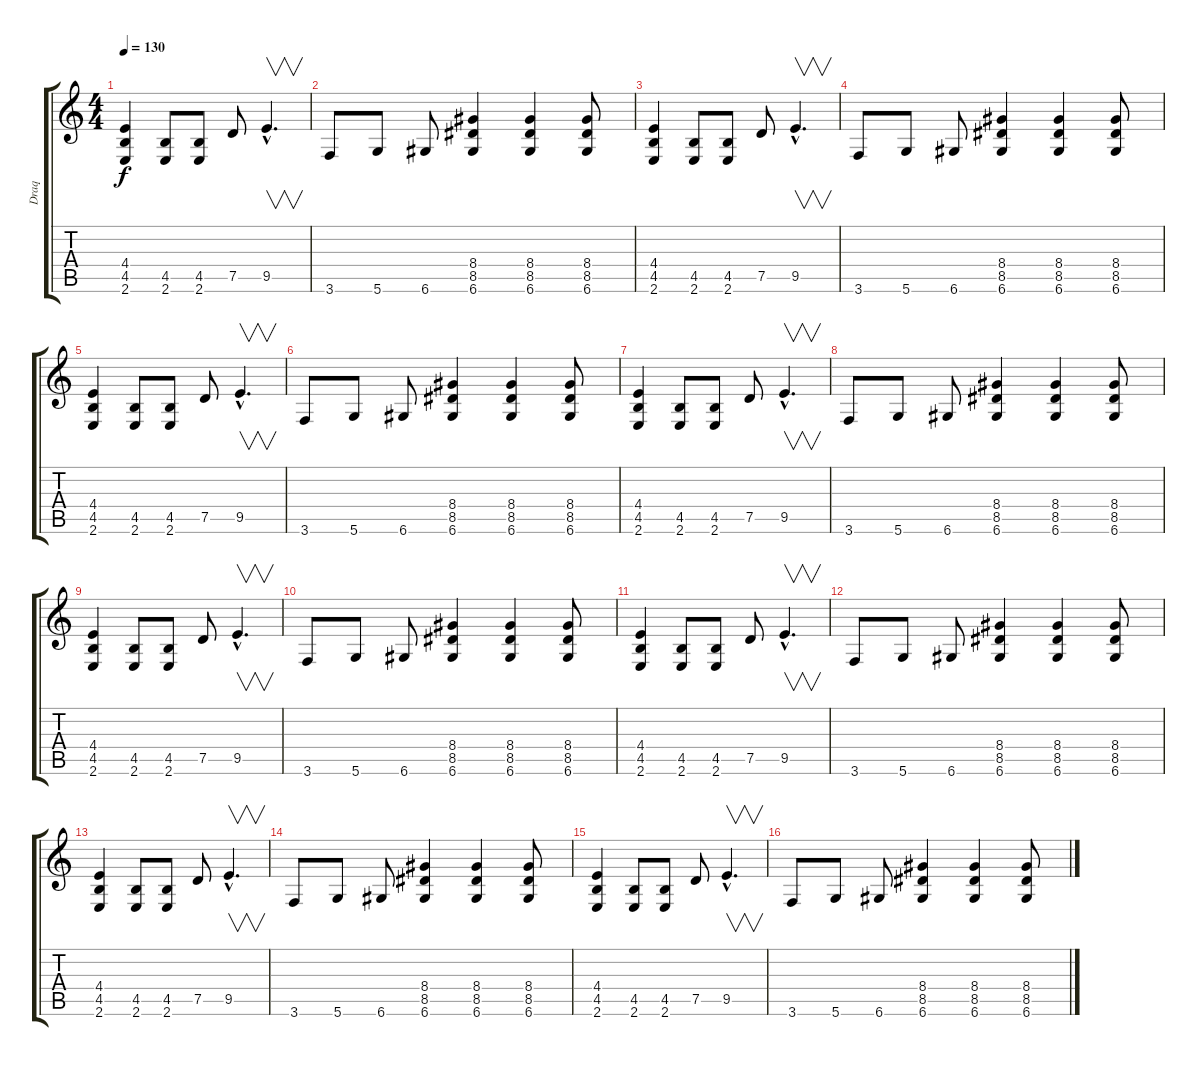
\track ("Draq" "Draq") {instrument distortionguitar}
\staff {score tabs}
\tuning (D4 A3 F3 C3 G2 D2) {hide}
\ts (4 4)
\tempo 130
\clef g2
\ks c
(4.4 4.5 2.6).4{dy f} (4.5 2.6).8 (4.5 2.6).8 7.5.8 9.5{hac}.4{v d} |
3.6.8 5.6.8 6.6.8 (8.4 8.5 6.6).4 (8.4 8.5 6.6).4 (8.4 8.5 6.6).8 |
(4.4 4.5 2.6).4 (4.5 2.6).8 (4.5 2.6).8 7.5.8 9.5{hac}.4{v d} |
3.6.8 5.6.8 6.6.8 (8.4 8.5 6.6).4 (8.4 8.5 6.6).4 (8.4 8.5 6.6).8 |
(4.4 4.5 2.6).4 (4.5 2.6).8 (4.5 2.6).8 7.5.8 9.5{hac}.4{v d} |
3.6.8 5.6.8 6.6.8 (8.4 8.5 6.6).4 (8.4 8.5 6.6).4 (8.4 8.5 6.6).8 |
(4.4 4.5 2.6).4 (4.5 2.6).8 (4.5 2.6).8 7.5.8 9.5{hac}.4{v d} |
3.6.8 5.6.8 6.6.8 (8.4 8.5 6.6).4 (8.4 8.5 6.6).4 (8.4 8.5 6.6).8 |
(4.4 4.5 2.6).4 (4.5 2.6).8 (4.5 2.6).8 7.5.8 9.5{hac}.4{v d} |
3.6.8 5.6.8 6.6.8 (8.4 8.5 6.6).4 (8.4 8.5 6.6).4 (8.4 8.5 6.6).8 |
(4.4 4.5 2.6).4 (4.5 2.6).8 (4.5 2.6).8 7.5.8 9.5{hac}.4{v d} |
3.6.8 5.6.8 6.6.8 (8.4 8.5 6.6).4 (8.4 8.5 6.6).4 (8.4 8.5 6.6).8 |
(4.4 4.5 2.6).4 (4.5 2.6).8 (4.5 2.6).8 7.5.8 9.5{hac}.4{v d} |
3.6.8 5.6.8 6.6.8 (8.4 8.5 6.6).4 (8.4 8.5 6.6).4 (8.4 8.5 6.6).8 |
(4.4 4.5 2.6).4 (4.5 2.6).8 (4.5 2.6).8 7.5.8 9.5{hac}.4{v d} |
3.6.8 5.6.8 6.6.8 (8.4 8.5 6.6).4 (8.4 8.5 6.6).4 (8.4 8.5 6.6).8
